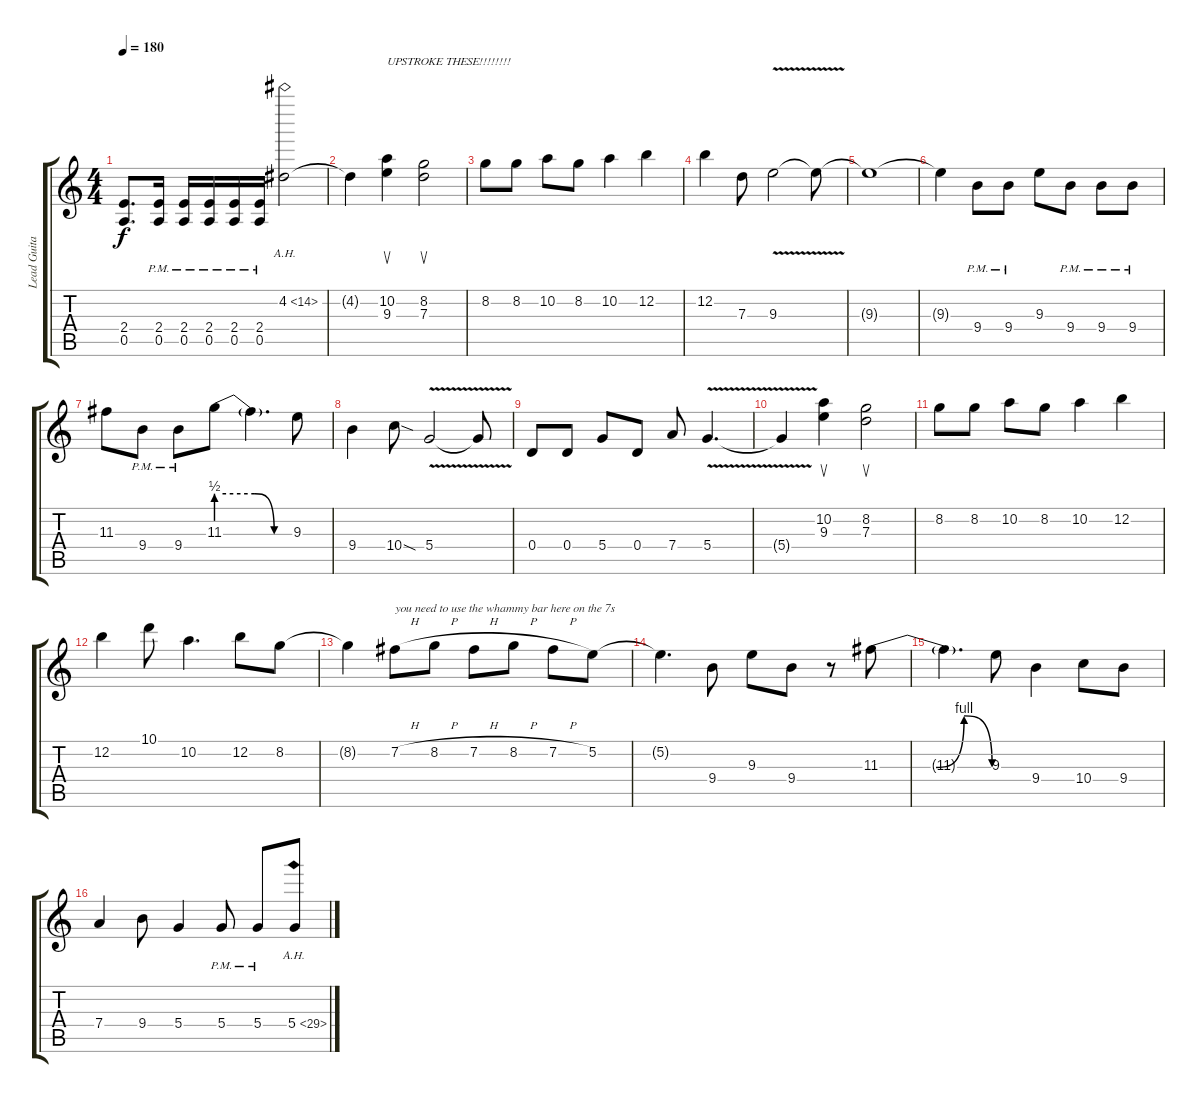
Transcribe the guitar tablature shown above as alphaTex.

\track ("Lead Guitar" "Lead Guita") {instrument distortionguitar}
\staff {score tabs}
\tuning (E4 B3 G3 D3 A2 E2) {hide}
\ts (4 4)
\tempo 180
\clef g2
\ks c
(2.4{t} 0.5{t}).8{d dy f} (2.4{pm} 0.5{pm}).16 (2.4{pm} 0.5{pm}).16 (2.4{pm} 0.5{pm}).16 (2.4{pm} 0.5{pm}).16 (2.4{pm} 0.5{pm}).16 4.2{ah 10}.2 |
4.2{t}.4 (10.2 9.3).4{su txt "UPSTROKE THESE!!!!!!!!"} (8.2 7.3).2{su} |
8.2.8 8.2.8 10.2.8 8.2.8 10.2.4 12.2.4 |
12.2.4 7.3.8 9.3{v}.2 9.3{t}.8 |
9.3{t}.1 |
9.3{t}.4 9.4{pm}.8 9.4{pm}.8 9.3.8 9.4{pm}.8 9.4{pm}.8 9.4{pm}.8 |
11.3.8 9.4{pm}.8 9.4{pm}.8 11.3{be (custom 0 2 30 2 45 0 60 0)}.8 11.3{t}.4{d} 9.3.8 |
9.4.4 10.4{sod}.8 5.4{v}.2 5.4{t}.8 |
0.4.8 0.4.8 5.4.8 0.4.8 7.4.8 5.4{v}.4{d} |
5.4{t}.4 (10.2 9.3).4{su} (8.2 7.3).2{su} |
8.2.8 8.2.8 10.2.8 8.2.8 10.2.4 12.2.4 |
12.2.4 10.1.8 10.2.4{d} 12.2.8 8.2.8 |
8.2{t}.4 7.2{h}.8{txt "you need to use the whammy bar here on the 7s"} 8.2{h}.8 7.2{h}.8 8.2{h}.8 7.2{h}.8 5.2.8 |
5.2{t}.4{d} 9.4.8 9.3.8 9.4.8 r.8 11.3{be (custom 0 0 15 0 30 0 45 4 60 0)}.8 |
11.3{t}.4{d} 9.3.8 9.4.4 10.4.8 9.4.8 |
7.4.4 9.4.8 5.4.4 5.4{pm}.8 5.4{pm}.8 5.4{ah 24}.8
